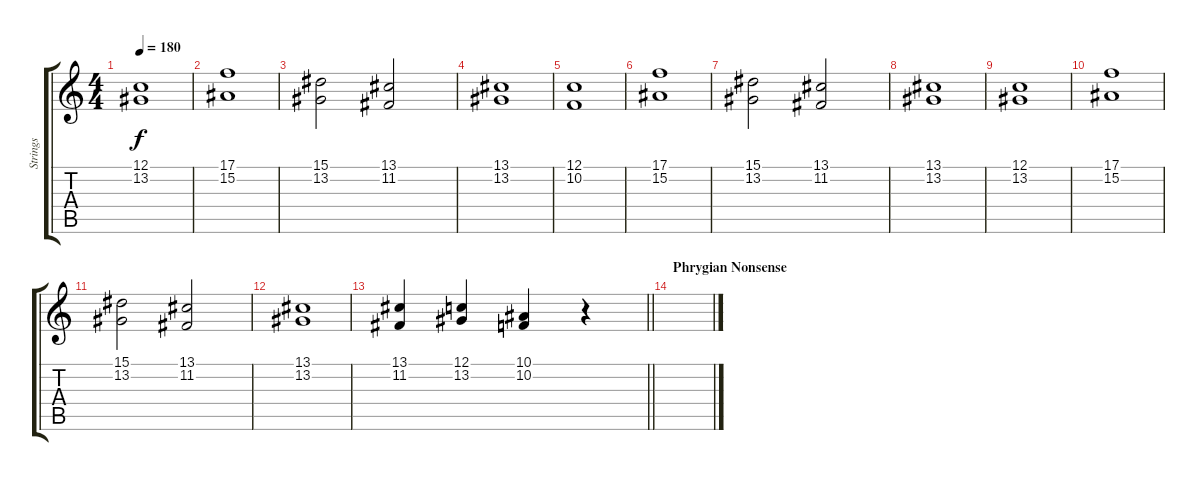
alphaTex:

\track ("Strings" "Strings") {instrument stringensemble1}
\staff {score tabs}
\tuning (C4 G3 Eb3 Bb2 F2 C2) {hide}
\ts (4 4)
\tempo 180
\clef g2
\ks c
(12.1 13.2).1{dy f} |
(17.1 15.2).1 |
(15.1 13.2).2 (13.1 11.2).2 |
(13.1 13.2).1 |
(12.1 10.2).1 |
(17.1 15.2).1 |
(15.1 13.2).2 (13.1 11.2).2 |
(13.1 13.2).1 |
(12.1 13.2).1 |
(17.1 15.2).1 |
(15.1 13.2).2 (13.1 11.2).2 |
(13.1 13.2).1 |
\barLineRight lightlight
(13.1 11.2).4 (12.1 13.2).4 (10.1 10.2).4 r.4 |
\section ("" "Phrygian Nonsense")
